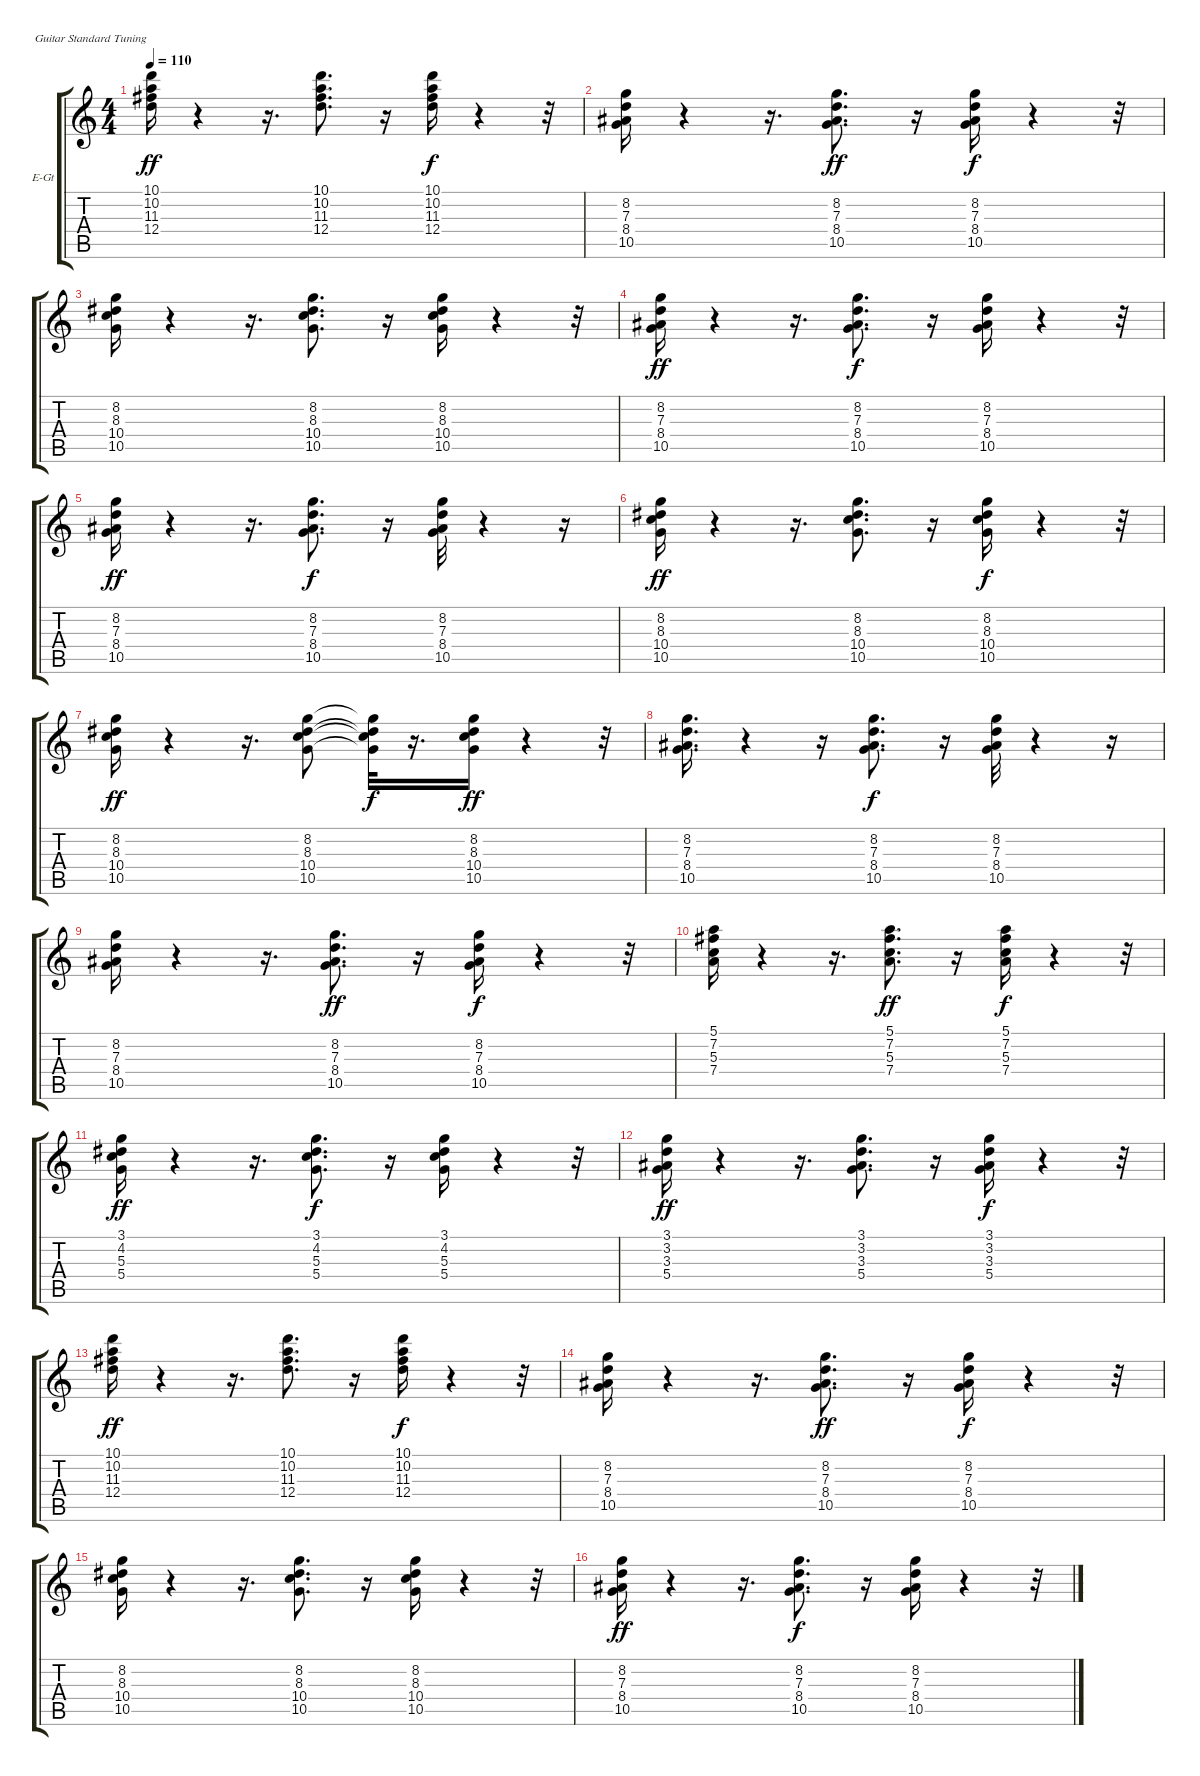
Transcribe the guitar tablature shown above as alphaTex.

\defaultSystemsLayout 4
\bracketExtendMode groupsimilarinstruments
\firstSystemTrackNameOrientation horizontal
\otherSystemsTrackNameOrientation horizontal
\track ("Electric Guitar" "E-Gt") {instrument electricguitarclean}
\staff {score tabs}
\tuning (E4 B3 G3 D3 A2 E2)
\ts (4 4)
\tempo 110
\clef g2
\ks c
(10.1 10.2 11.3 12.4).16{dy ff} r.4 r.16{d} (10.1 10.2 11.3 12.4).8{d} r.16 (10.1 10.2 11.3 12.4).16{dy f} r.4 r.32 |
(8.2 7.3 8.4 10.5).16 r.4 r.16{d} (8.2 7.3 8.4 10.5).8{d dy ff} r.16 (8.2 7.3 8.4 10.5).16{dy f} r.4 r.32 |
(8.2 8.3 10.4 10.5).16 r.4 r.16{d} (8.2 8.3 10.4 10.5).8{d} r.16 (8.2 8.3 10.4 10.5).16 r.4 r.32 |
(8.2 7.3 8.4 10.5).16{dy ff} r.4 r.16{d} (8.2 7.3 8.4 10.5).8{d dy f} r.16 (8.2 7.3 8.4 10.5).16 r.4 r.32 |
(8.2 7.3 8.4 10.5).16{dy ff} r.4 r.16{d} (8.2 7.3 8.4 10.5).8{d dy f} r.16 (8.2 7.3 8.4 10.5).32 r.4 r.16 |
(8.2 8.3 10.4 10.5).16{dy ff} r.4 r.16{d} (8.2 8.3 10.4 10.5).8{d} r.16 (8.2 8.3 10.4 10.5).16{dy f} r.4 r.32 |
(8.2 8.3 10.4 10.5).16{dy ff} r.4 r.16{d} (8.2 8.3 10.4 10.5).8 (8.2{t} 8.3{t} 10.4{t} 10.5{t}).32{dy f} r.16{d} (8.2 8.3 10.4 10.5).16{dy ff} r.4 r.32 |
(8.2 7.3 8.4 10.5).16{d} r.4 r.16 (8.2 7.3 8.4 10.5).8{d dy f} r.16 (8.2 7.3 8.4 10.5).32 r.4 r.16 |
(8.2 7.3 8.4 10.5).16 r.4 r.16{d} (8.2 7.3 8.4 10.5).8{d dy ff} r.16 (8.2 7.3 8.4 10.5).16{dy f} r.4 r.32 |
(5.1 7.2 5.3 7.4).16 r.4 r.16{d} (5.1 7.2 5.3 7.4).8{d dy ff} r.16 (5.1 7.2 5.3 7.4).16{dy f} r.4 r.32 |
(3.1 4.2 5.3 5.4).16{dy ff} r.4 r.16{d} (3.1 4.2 5.3 5.4).8{d dy f} r.16 (3.1 4.2 5.3 5.4).16 r.4 r.32 |
(3.1 3.2 3.3 5.4).16{dy ff} r.4 r.16{d} (3.1 3.2 3.3 5.4).8{d} r.16 (3.1 3.2 3.3 5.4).16{dy f} r.4 r.32 |
(10.1 10.2 11.3 12.4).16{dy ff} r.4 r.16{d} (10.1 10.2 11.3 12.4).8{d} r.16 (10.1 10.2 11.3 12.4).16{dy f} r.4 r.32 |
(8.2 7.3 8.4 10.5).16 r.4 r.16{d} (8.2 7.3 8.4 10.5).8{d dy ff} r.16 (8.2 7.3 8.4 10.5).16{dy f} r.4 r.32 |
(8.2 8.3 10.4 10.5).16 r.4 r.16{d} (8.2 8.3 10.4 10.5).8{d} r.16 (8.2 8.3 10.4 10.5).16 r.4 r.32 |
(8.2 7.3 8.4 10.5).16{dy ff} r.4 r.16{d} (8.2 7.3 8.4 10.5).8{d dy f} r.16 (8.2 7.3 8.4 10.5).16 r.4 r.32
